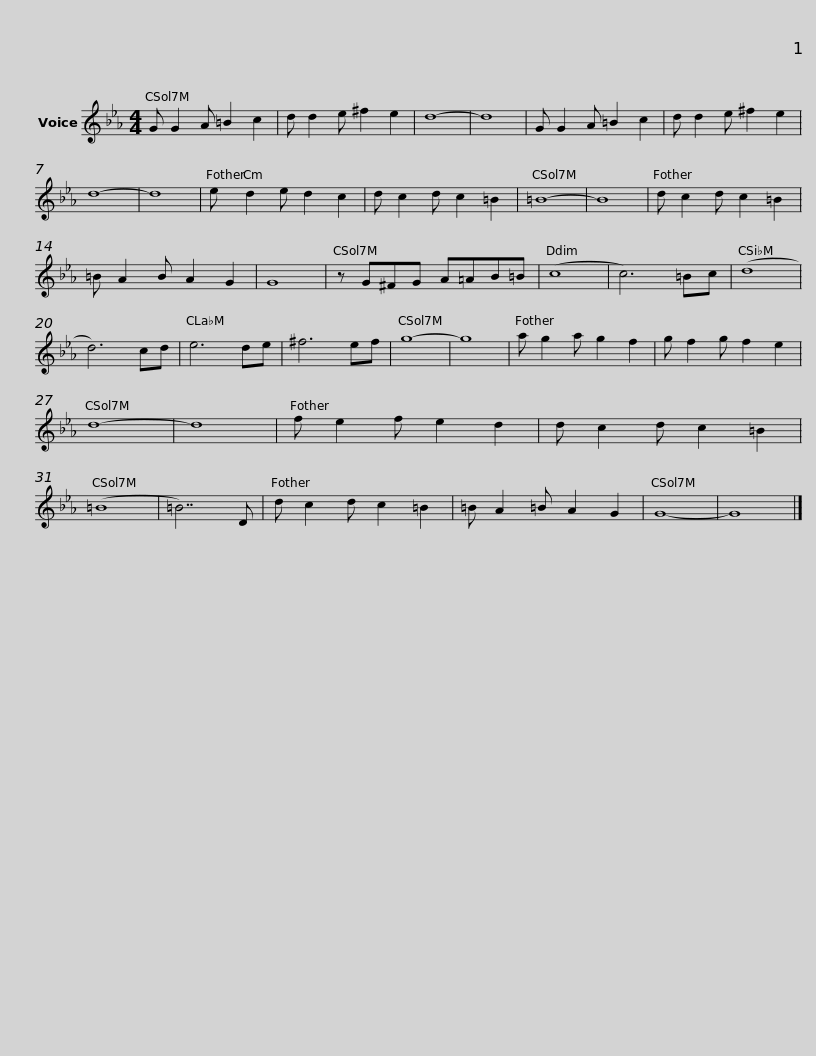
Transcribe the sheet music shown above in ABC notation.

X:1
L:1/8
M:4/4
I:linebreak $
K:Eb
V:1 treble
V:1
 G G2 A =B2 c2 | d d2 e ^f2 e2 | d8- | d8 | G G2 A =B2 c2 | %5
 d d2 e ^f2 e2 | d8- | d8 |$ e d2 e d2 c2 | d c2 d c2 =B2 | %10
 =B8- | B8 | d c2 d c2 =B2 | =B A2 B A2 G2 | G8 | %15
 z G^FG A=AB=B | (c8 |$ c6) =Bc | (d8 | d6) cd | %20
 e6 de | ^f6 ef | g8- | g8 | a g2 a g2 f2 | %25
 g f2 g f2 e2 | d8- | d8 |$ f e2 f e2 d2 | d c2 d c2 =B2 | %30
 (=B8 | =B7) D | d c2 d c2 =B2 | =B A2 =B A2 G2 | G8- | %35
 G8 |] %36
